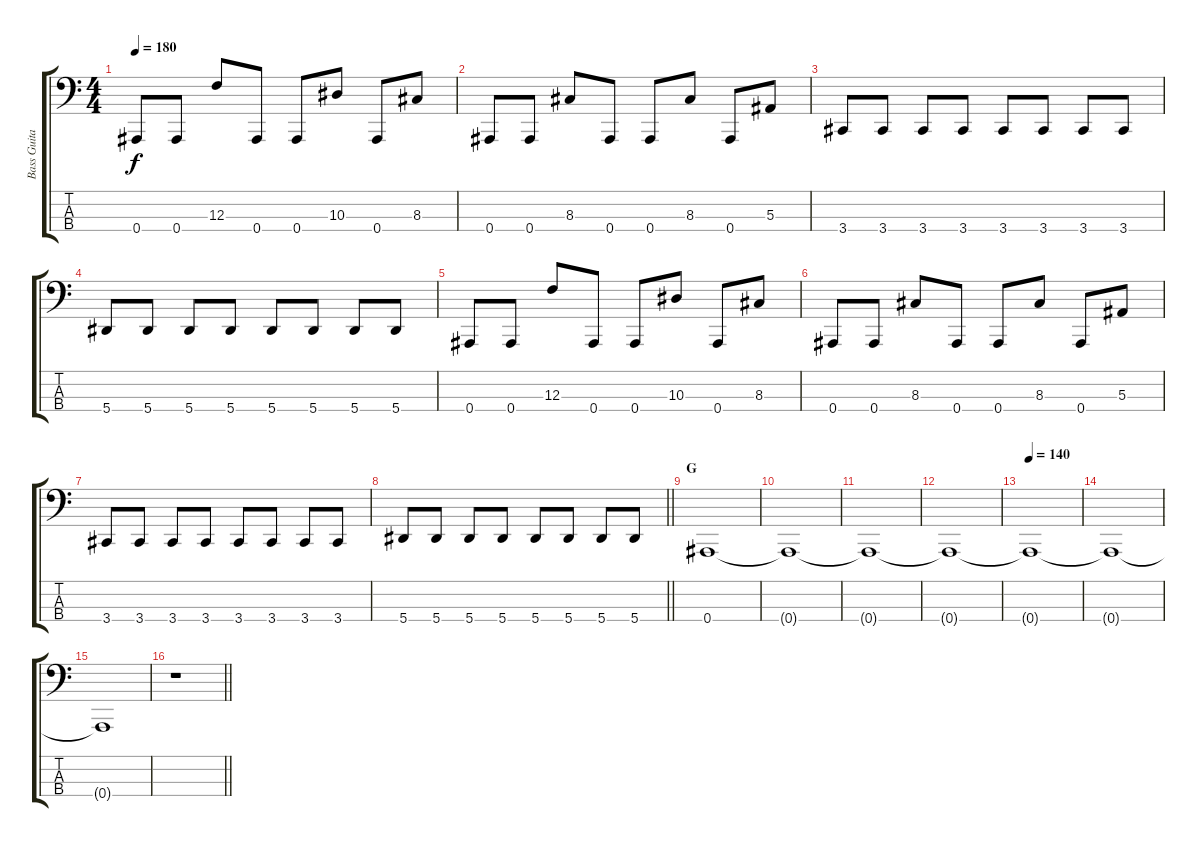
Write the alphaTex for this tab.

\track ("Bass Guitar: John Kis Gyevi" "Bass Guita") {instrument electricbasspick}
\staff {score tabs}
\tuning (Eb2 Bb1 F1 Bb0) {hide}
\ts (4 4)
\tempo 180
\clef f4
\ks c
0.4.8{dy f} 0.4.8 12.3.8 0.4.8 0.4.8 10.3.8 0.4.8 8.3.8 |
0.4.8 0.4.8 8.3.8 0.4.8 0.4.8 8.3.8 0.4.8 5.3.8 |
3.4.8 3.4.8 3.4.8 3.4.8 3.4.8 3.4.8 3.4.8 3.4.8 |
5.4.8 5.4.8 5.4.8 5.4.8 5.4.8 5.4.8 5.4.8 5.4.8 |
0.4.8 0.4.8 12.3.8 0.4.8 0.4.8 10.3.8 0.4.8 8.3.8 |
0.4.8 0.4.8 8.3.8 0.4.8 0.4.8 8.3.8 0.4.8 5.3.8 |
3.4.8 3.4.8 3.4.8 3.4.8 3.4.8 3.4.8 3.4.8 3.4.8 |
\barLineRight lightlight
5.4.8 5.4.8 5.4.8 5.4.8 5.4.8 5.4.8 5.4.8 5.4.8 |
\section ("" "G")
0.4.1 |
0.4{t}.1 |
0.4{t}.1{volume 0} |
0.4{t}.1 |
\tempo 140
0.4{t}.1 |
0.4{t}.1 |
0.4{t}.1 |
\barLineRight lightlight
r.1
